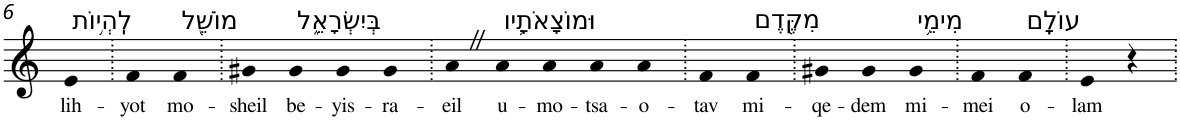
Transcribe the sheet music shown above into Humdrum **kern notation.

**kern	**text
*part1	*part1
*staff1	*staff1
*I"Piano	*
*I'Pno	*
!!LO:PB:g=z
*clefG2	*
*k[]	*
=6	=6
!LO:TX:a:t=לִֽהְי֥וֹת	!
!	!LO:LY:b
4e	lih-
=7.	=7.
!	!LO:LY:b
4f	-yot
!LO:TX:a:t=מוֹשֵׁ֖ל	!
!	!LO:LY:b
4f	mo-
=8.	=8.
!	!LO:LY:b
4g#X	-sheil
!LO:TX:a:t=בְּיִשְׂרָאֵ֑ל	!
!	!LO:LY:b
4g#	be-
!	!LO:LY:b
4g#	-yis-
!	!LO:LY:b
4g#	-ra-
=9.	=9.
!	!LO:LY:b
4aZ	-eil
!LO:TX:a:t=וּמוֹצָאֹתָ֥יו	!
!	!LO:LY:b
4a	u-
!	!LO:LY:b
4a	-mo-
!	!LO:LY:b
4a	-tsa-
!	!LO:LY:b
4a	-o-
=10.	=10.
!	!LO:LY:b
4f	-tav
!LO:TX:a:t=מִקֶּ֖דֶם	!
!	!LO:LY:b
4f	mi-
=11.	=11.
!	!LO:LY:b
4g#X	-qe-
!	!LO:LY:b
4g#	-dem
!LO:TX:a:t=מִימֵ֥י	!
!	!LO:LY:b
4g#	mi-
=12.	=12.
!	!LO:LY:b
4f	-mei
!LO:TX:a:t=עוֹלָֽם	!
!	!LO:LY:b
4f	o-
=13.	=13.
!	!LO:LY:b
4e	-lam
4r	.
=.	=.
*-	*-
